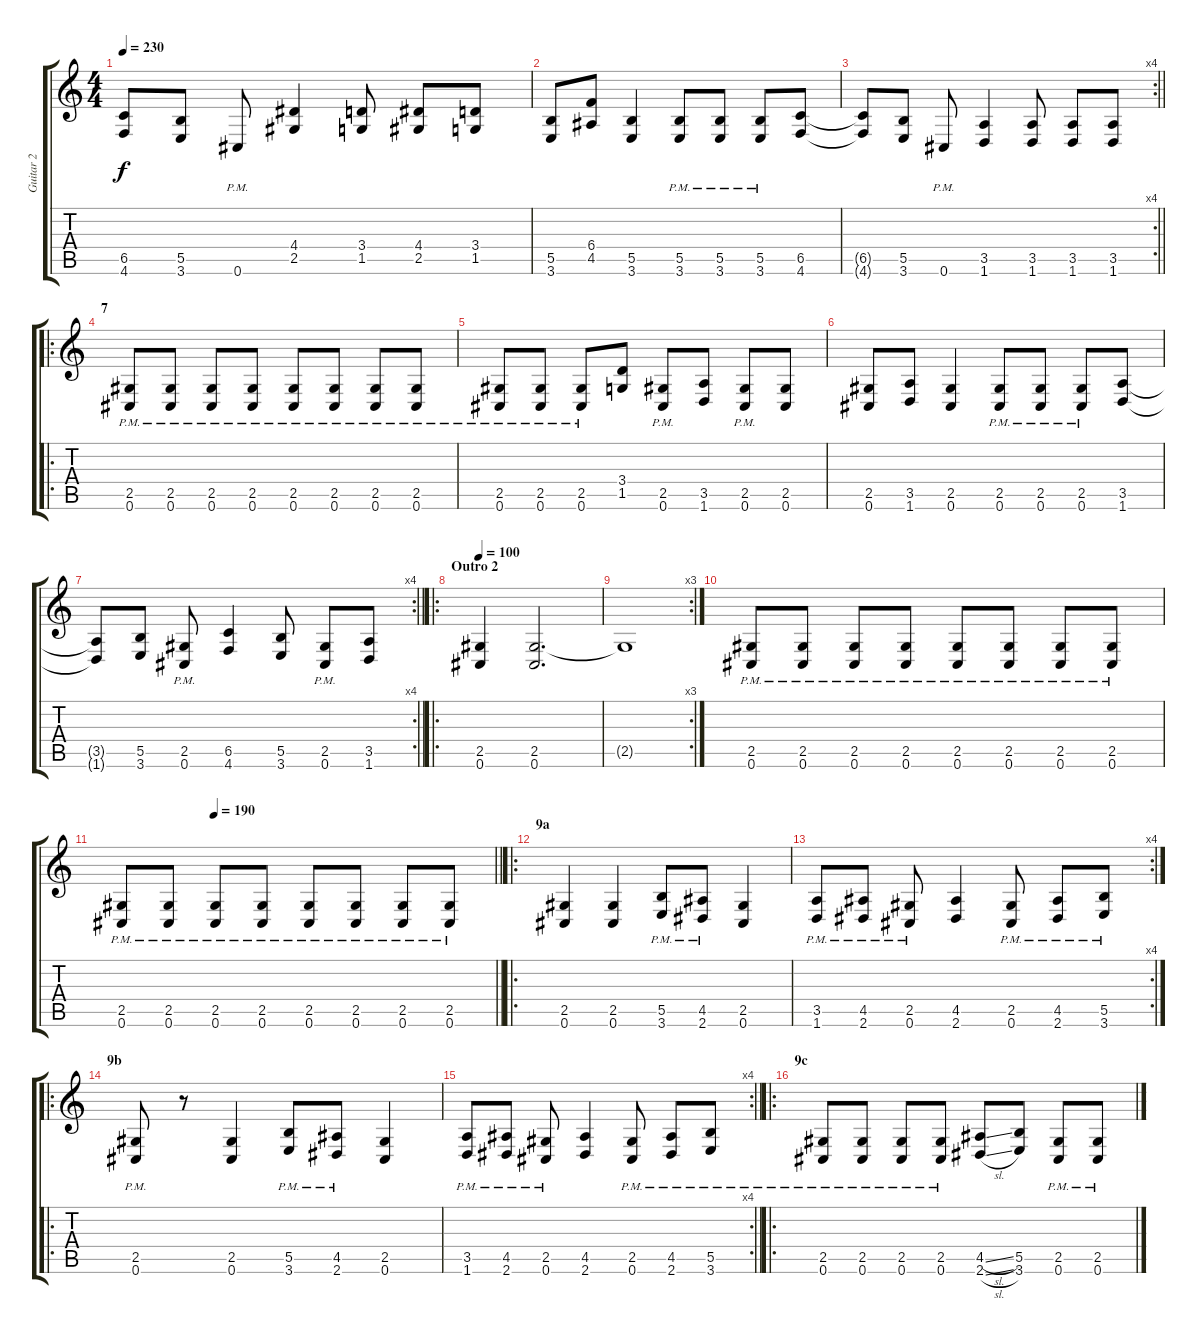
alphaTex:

\track ("Guitar 2" "Guitar 2") {instrument distortionguitar}
\staff {score tabs}
\tuning (Db4 Ab3 E3 B2 Gb2 Db2) {hide}
\ts (4 4)
\tempo 230
\clef g2
\ks c
(6.5{t} 4.6{t}).8{dy f} (5.5 3.6).8 0.6{pm}.8 (4.4 2.5).4 (3.4 1.5).8 (4.4 2.5).8 (3.4 1.5).8 |
(5.5 3.6).8 (6.4 4.5).8 (5.5 3.6).4 (5.5{pm} 3.6{pm}).8 (5.5{pm} 3.6{pm}).8 (5.5{pm} 3.6{pm}).8 (6.5 4.6).8 |
\rc 4
\barLineRight lightlight
(6.5{t} 4.6{t}).8 (5.5 3.6).8 0.6{pm}.8 (3.5 1.6).4 (3.5 1.6).8 (3.5 1.6).8 (3.5 1.6).8 |
\ro
\section ("" "7")
(2.5{pm} 0.6{pm}).8 (2.5{pm} 0.6{pm}).8 (2.5{pm} 0.6{pm}).8 (2.5{pm} 0.6{pm}).8 (2.5{pm} 0.6{pm}).8 (2.5{pm} 0.6{pm}).8 (2.5{pm} 0.6{pm}).8 (2.5{pm} 0.6{pm}).8 |
(2.5{pm} 0.6{pm}).8 (2.5{pm} 0.6{pm}).8 (2.5{pm} 0.6{pm}).8 (3.4 1.5).8 (2.5{pm} 0.6{pm}).8 (3.5 1.6).8 (2.5{pm} 0.6{pm}).8 (2.5 0.6).8 |
(2.5 0.6).8 (3.5 1.6).8 (2.5 0.6).4 (2.5{pm} 0.6{pm}).8 (2.5{pm} 0.6{pm}).8 (2.5{pm} 0.6{pm}).8 (3.5 1.6).8 |
\rc 4
\barLineRight lightlight
(3.5{t} 1.6{t}).8 (5.5 3.6).8 (2.5{pm} 0.6).8 (6.5 4.6).4 (5.5 3.6).8 (2.5{pm} 0.6{pm}).8 (3.5 1.6).8 |
\ro
\section ("" "Outro 2")
\tempo 100
(2.5 0.6).4 (2.5 0.6).2{d} |
\rc 3
2.5{t}.1 |
(2.5{pm} 0.6{pm}).8 (2.5{pm} 0.6{pm}).8 (2.5{pm} 0.6{pm}).8 (2.5{pm} 0.6{pm}).8 (2.5{pm} 0.6{pm}).8 (2.5{pm} 0.6{pm}).8 (2.5{pm} 0.6{pm}).8 (2.5{pm} 0.6{pm}).8 |
\tempo (190 0.25)
\barLineRight lightlight
(2.5{pm} 0.6{pm}).8 (2.5{pm} 0.6{pm}).8 (2.5{pm} 0.6{pm}).8 (2.5{pm} 0.6{pm}).8 (2.5{pm} 0.6{pm}).8 (2.5{pm} 0.6{pm}).8 (2.5{pm} 0.6{pm}).8 (2.5{pm} 0.6{pm}).8 |
\ro
\section ("" "9a")
(2.5 0.6).4 (2.5 0.6).4 (5.5{pm} 3.6{pm}).8 (4.5{pm} 2.6{pm}).8 (2.5 0.6).4 |
\rc 4
(3.5{pm} 1.6{pm}).8 (4.5{pm} 2.6{pm}).8 (2.5{pm} 0.6{pm}).8 (4.5 2.6).4 (2.5{pm} 0.6{pm}).8 (4.5{pm} 2.6{pm}).8 (5.5{pm} 3.6{pm}).8 |
\ro
\section ("" "9b")
(2.5{pm} 0.6{pm}).8 r.8 (2.5 0.6).4 (5.5{pm} 3.6{pm}).8 (4.5{pm} 2.6{pm}).8 (2.5 0.6).4 |
\rc 4
\barLineRight lightlight
(3.5{pm} 1.6{pm}).8 (4.5{pm} 2.6{pm}).8 (2.5{pm} 0.6{pm}).8 (4.5 2.6).4 (2.5{pm} 0.6{pm}).8 (4.5{pm} 2.6{pm}).8 (5.5{pm} 3.6{pm}).8 |
\ro
\section ("" "9c")
(2.5{pm} 0.6{pm}).8 (2.5{pm} 0.6{pm}).8 (2.5{pm} 0.6{pm}).8 (2.5{pm} 0.6{pm}).8 (4.5{sl} 2.6{sl}).8 (5.5 3.6).8 (2.5{pm} 0.6{pm}).8 (2.5{pm} 0.6{pm}).8
